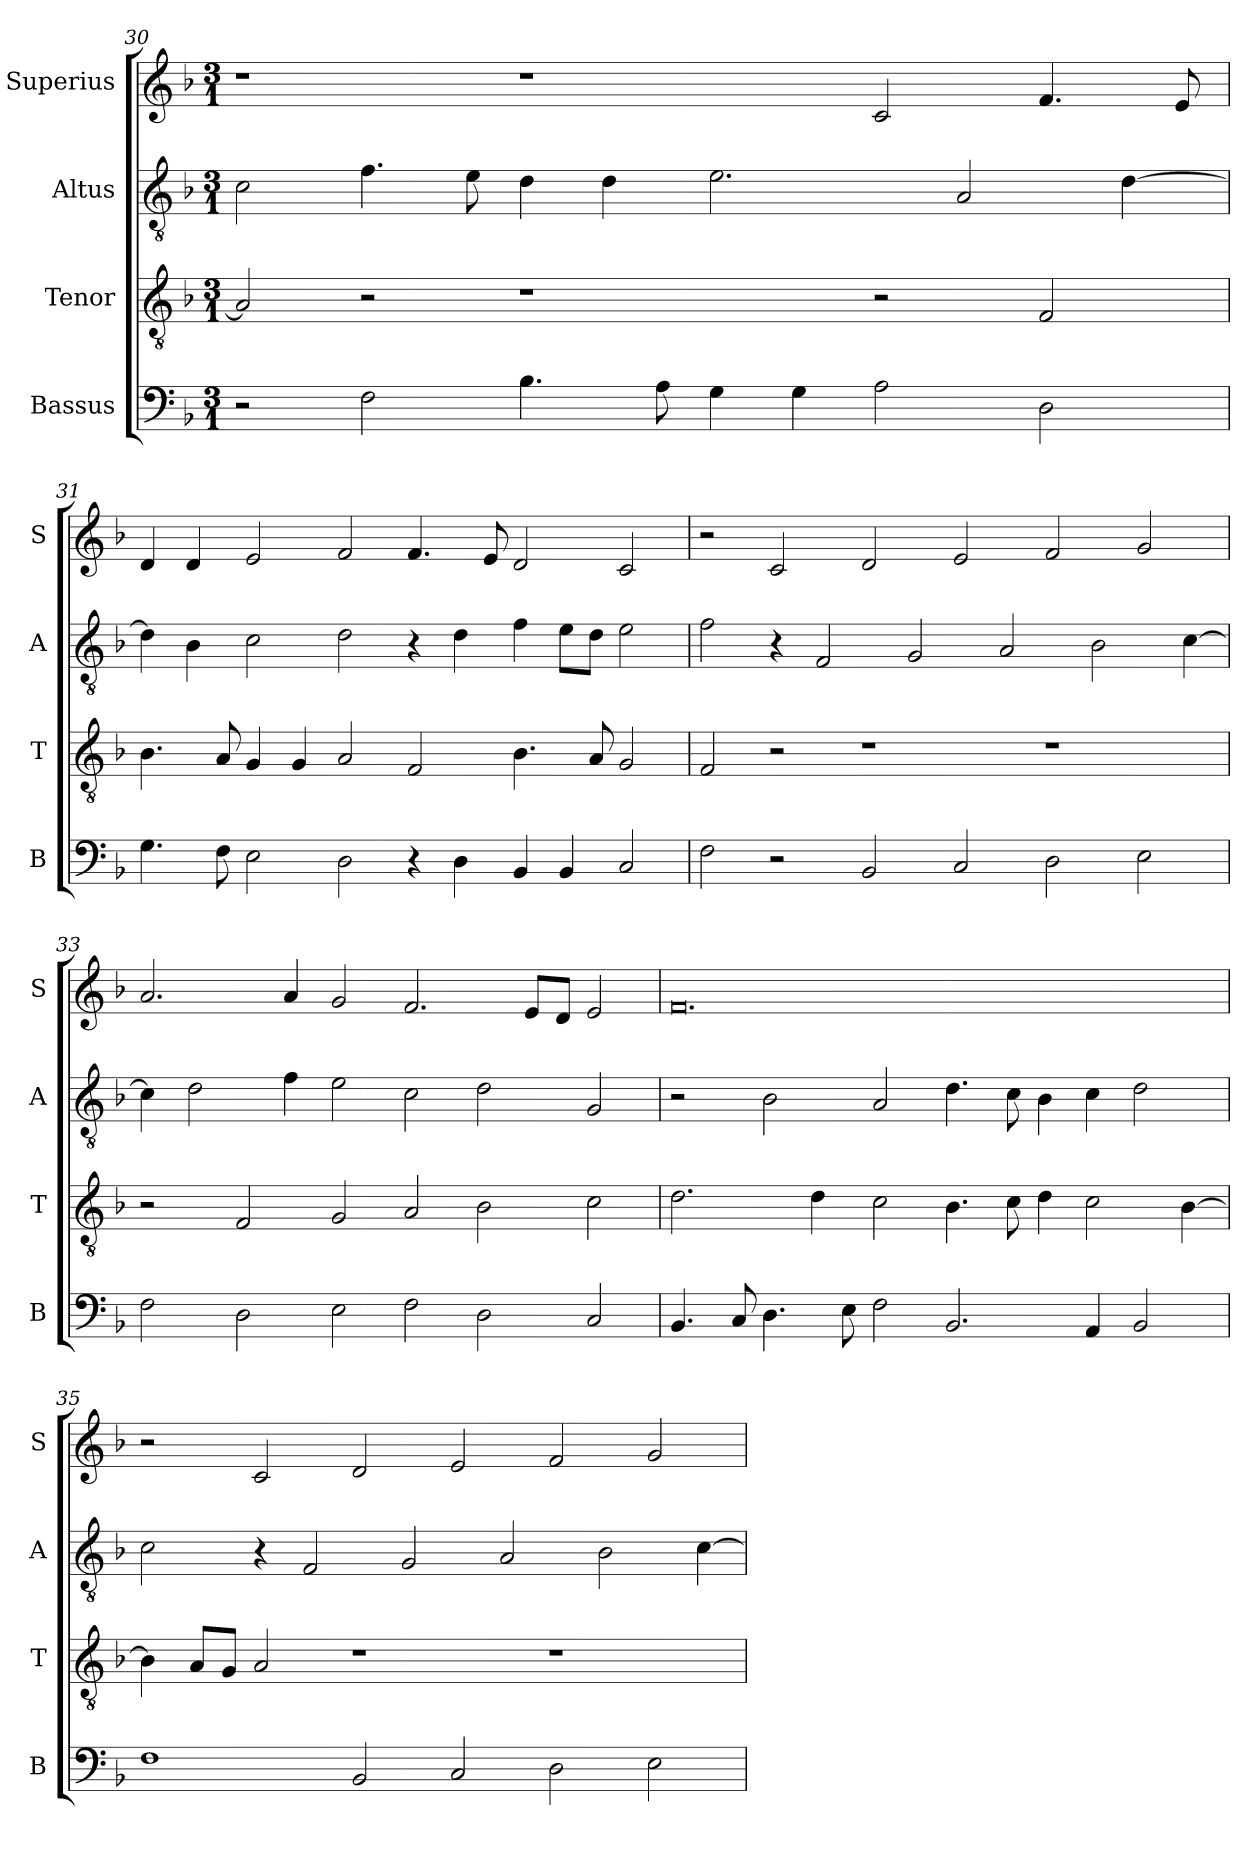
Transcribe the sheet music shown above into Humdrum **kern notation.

**kern	**kern	**kern	**kern
*part4	*part3	*part2	*part1
*staff4	*staff3	*staff2	*staff1
*I"Bassus	*I"Tenor	*I"Altus	*I"Superius
*I'B	*I'T	*I'A	*I'S
*clefF4	*clefGv2	*clefGv2	*clefG2
*k[b-]	*k[b-]	*k[b-]	*k[b-]
*F:	*F:	*F:	*F:
*M3/1	*M3/1	*M3/1	*M3/1
=30	=30	=30	=30
2r	2A]	2c	1r
2F	2r	4.f	.
.	.	8e	.
4.B-	1r	4d	1r
.	.	4d	.
8A	.	.	.
4G	.	2.e	.
4G	.	.	.
2A	2r	.	2c
.	.	2A	.
2D	2F	.	4.f
.	.	[4d	.
.	.	.	8e
=31	=31	=31	=31
4.G	4.B-	4d]	4d
.	.	4B-	4d
8F	8A	.	.
2E	4G	2c	2e
.	4G	.	.
2D	2A	2d	2f
4r	2F	4r	4.f
4D	.	4d	.
.	.	.	8e
4BB-	4.B-	4f	2d
4BB-	.	8eL	.
.	8A	8dJ	.
2C	2G	2e	2c
=32	=32	=32	=32
2F	2F	2f	2r
2r	2r	4r	2c
.	.	2F	.
2BB-	1r	.	2d
.	.	2G	.
2C	.	.	2e
.	.	2A	.
2D	1r	.	2f
.	.	2B-	.
2E	.	.	2g
.	.	[4c	.
=33	=33	=33	=33
2F	2r	4c]	2.a
.	.	2d	.
2D	2F	.	.
.	.	4f	4a
2E	2G	2e	2g
2F	2A	2c	2.f
2D	2B-	2d	.
.	.	.	8eL
.	.	.	8dJ
2C	2c	2G	2e
=34	=34	=34	=34
4.BB-	2.d	2r	0.f
8C	.	.	.
4.D	.	2B-	.
.	4d	.	.
8E	.	.	.
2F	2c	2A	.
2.BB-	4.B-	4.d	.
.	8c	8c	.
.	4d	4B-	.
4AA	2c	4c	.
2BB-	.	2d	.
.	[4B-	.	.
=35	=35	=35	=35
1F	4B-]	2c	2r
.	8AL	.	.
.	8GJ	.	.
.	2A	4r	2c
.	.	2F	.
2BB-	1r	.	2d
.	.	2G	.
2C	.	.	2e
.	.	2A	.
2D	1r	.	2f
.	.	2B-	.
2E	.	.	2g
.	.	[4c	.
=	=	=	=
*-	*-	*-	*-
